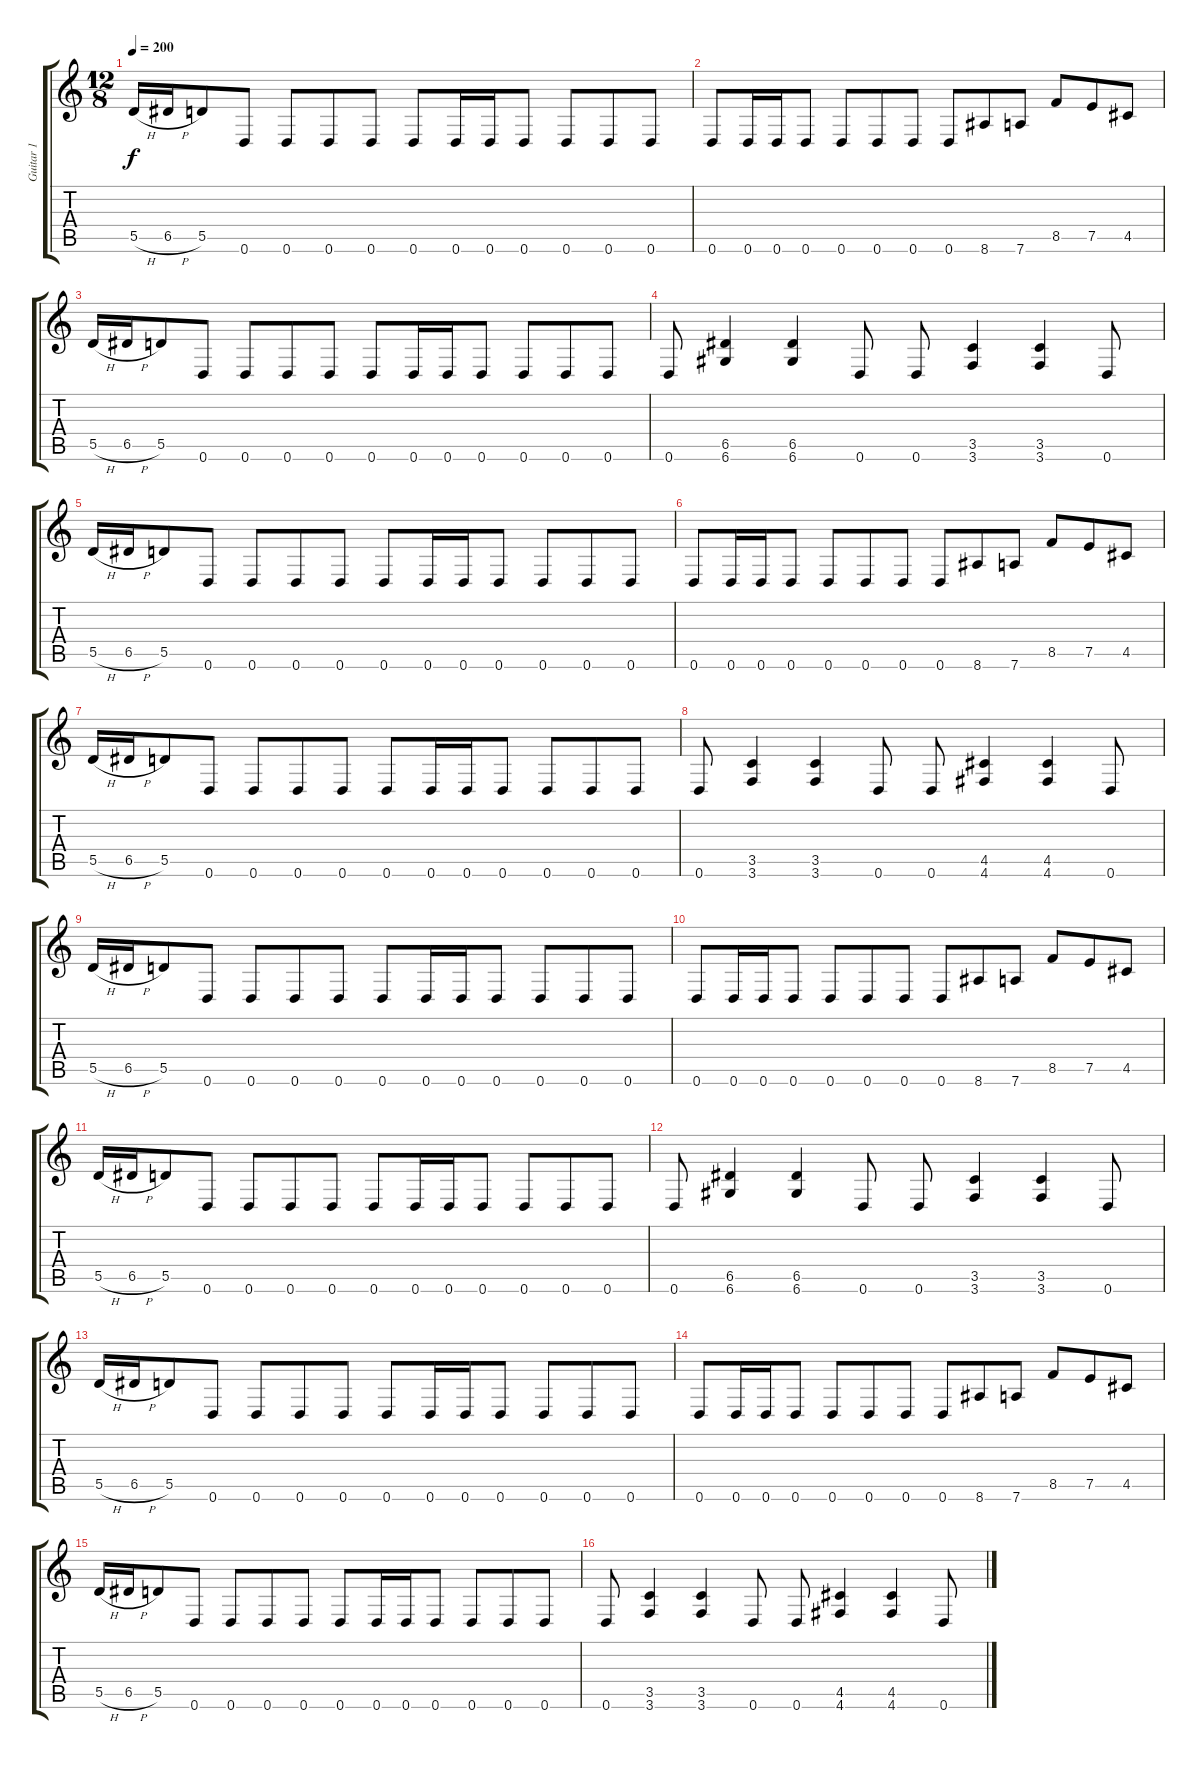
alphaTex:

\track ("Guitar 1" "Guitar 1") {instrument overdrivenguitar}
\staff {score tabs}
\tuning (E4 B3 G3 D3 A2 D2) {hide}
\ts (12 8)
\tempo 200
\clef g2
\ks c
5.5{h}.16{dy f} 6.5{h}.16 5.5.8 0.6.8 0.6.8 0.6.8 0.6.8 0.6.8 0.6.16 0.6.16 0.6.8 0.6.8 0.6.8 0.6.8 |
0.6.8 0.6.16 0.6.16 0.6.8 0.6.8 0.6.8 0.6.8 0.6.8 8.6.8 7.6.8 8.5.8 7.5.8 4.5.8 |
5.5{h}.16 6.5{h}.16 5.5.8 0.6.8 0.6.8 0.6.8 0.6.8 0.6.8 0.6.16 0.6.16 0.6.8 0.6.8 0.6.8 0.6.8 |
0.6.8 (6.5 6.6).4 (6.5 6.6).4 0.6.8 0.6.8 (3.5 3.6).4 (3.5 3.6).4 0.6.8 |
5.5{h}.16 6.5{h}.16 5.5.8 0.6.8 0.6.8 0.6.8 0.6.8 0.6.8 0.6.16 0.6.16 0.6.8 0.6.8 0.6.8 0.6.8 |
0.6.8 0.6.16 0.6.16 0.6.8 0.6.8 0.6.8 0.6.8 0.6.8 8.6.8 7.6.8 8.5.8 7.5.8 4.5.8 |
5.5{h}.16 6.5{h}.16 5.5.8 0.6.8 0.6.8 0.6.8 0.6.8 0.6.8 0.6.16 0.6.16 0.6.8 0.6.8 0.6.8 0.6.8 |
0.6.8 (3.5 3.6).4 (3.5 3.6).4 0.6.8 0.6.8 (4.5 4.6).4 (4.5 4.6).4 0.6.8 |
5.5{h}.16 6.5{h}.16 5.5.8 0.6.8 0.6.8 0.6.8 0.6.8 0.6.8 0.6.16 0.6.16 0.6.8 0.6.8 0.6.8 0.6.8 |
0.6.8 0.6.16 0.6.16 0.6.8 0.6.8 0.6.8 0.6.8 0.6.8 8.6.8 7.6.8 8.5.8 7.5.8 4.5.8 |
5.5{h}.16 6.5{h}.16 5.5.8 0.6.8 0.6.8 0.6.8 0.6.8 0.6.8 0.6.16 0.6.16 0.6.8 0.6.8 0.6.8 0.6.8 |
0.6.8 (6.5 6.6).4 (6.5 6.6).4 0.6.8 0.6.8 (3.5 3.6).4 (3.5 3.6).4 0.6.8 |
5.5{h}.16 6.5{h}.16 5.5.8 0.6.8 0.6.8 0.6.8 0.6.8 0.6.8 0.6.16 0.6.16 0.6.8 0.6.8 0.6.8 0.6.8 |
0.6.8 0.6.16 0.6.16 0.6.8 0.6.8 0.6.8 0.6.8 0.6.8 8.6.8 7.6.8 8.5.8 7.5.8 4.5.8 |
5.5{h}.16 6.5{h}.16 5.5.8 0.6.8 0.6.8 0.6.8 0.6.8 0.6.8 0.6.16 0.6.16 0.6.8 0.6.8 0.6.8 0.6.8 |
0.6.8 (3.5 3.6).4 (3.5 3.6).4 0.6.8 0.6.8 (4.5 4.6).4 (4.5 4.6).4 0.6.8
